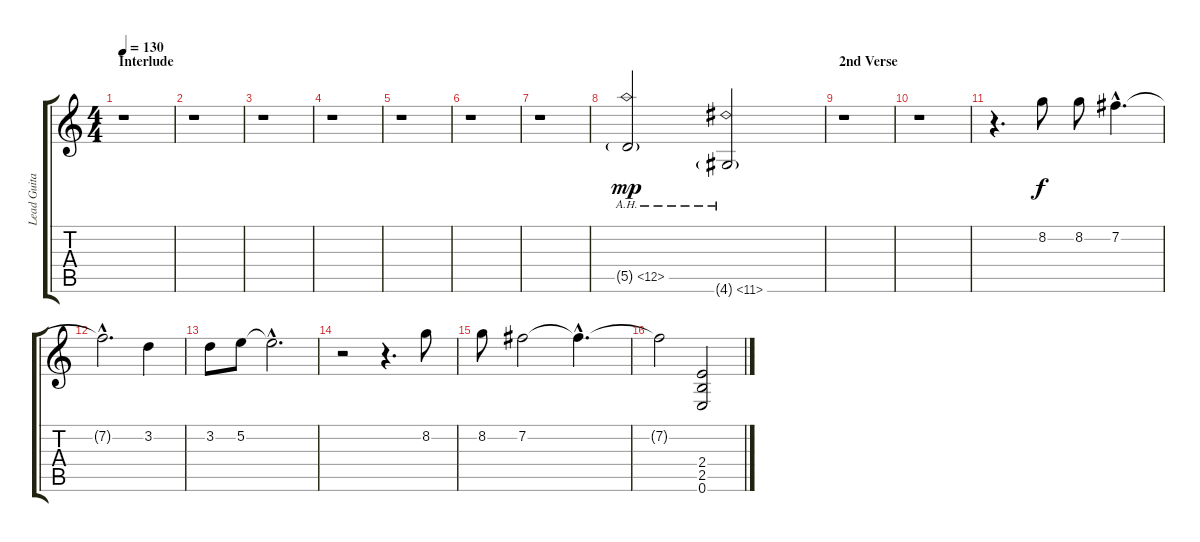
\track ("Lead Guitar" "Lead Guita") {instrument distortionguitar}
\staff {score tabs}
\tuning (E4 B3 G3 D3 A2 E2) {hide}
\ts (4 4)
\section ("" "Interlude")
\tempo 130
\clef g2
\ks c
r.1{dy f} |
r.1 |
r.1 |
r.1 |
r.1 |
r.1 |
r.1 |
5.5{ah 7 g}.2{dy mp} 4.6{ah 7 g}.2 |
\section ("" "2nd Verse")
r.1 |
r.1 |
r.4{d} 8.2.8{dy f volume 8 instrument distortionguitar} 8.2.8 7.2{hac}.4{d} |
7.2{hac t}.2{d} 3.2.4 |
3.2.8 5.2.8 5.2{hac t}.2{d} |
r.2 r.4{d} 8.2.8 |
8.2.8 7.2.2 7.2{hac t}.4{d} |
7.2{t}.2 (2.4 2.5 0.6).2
